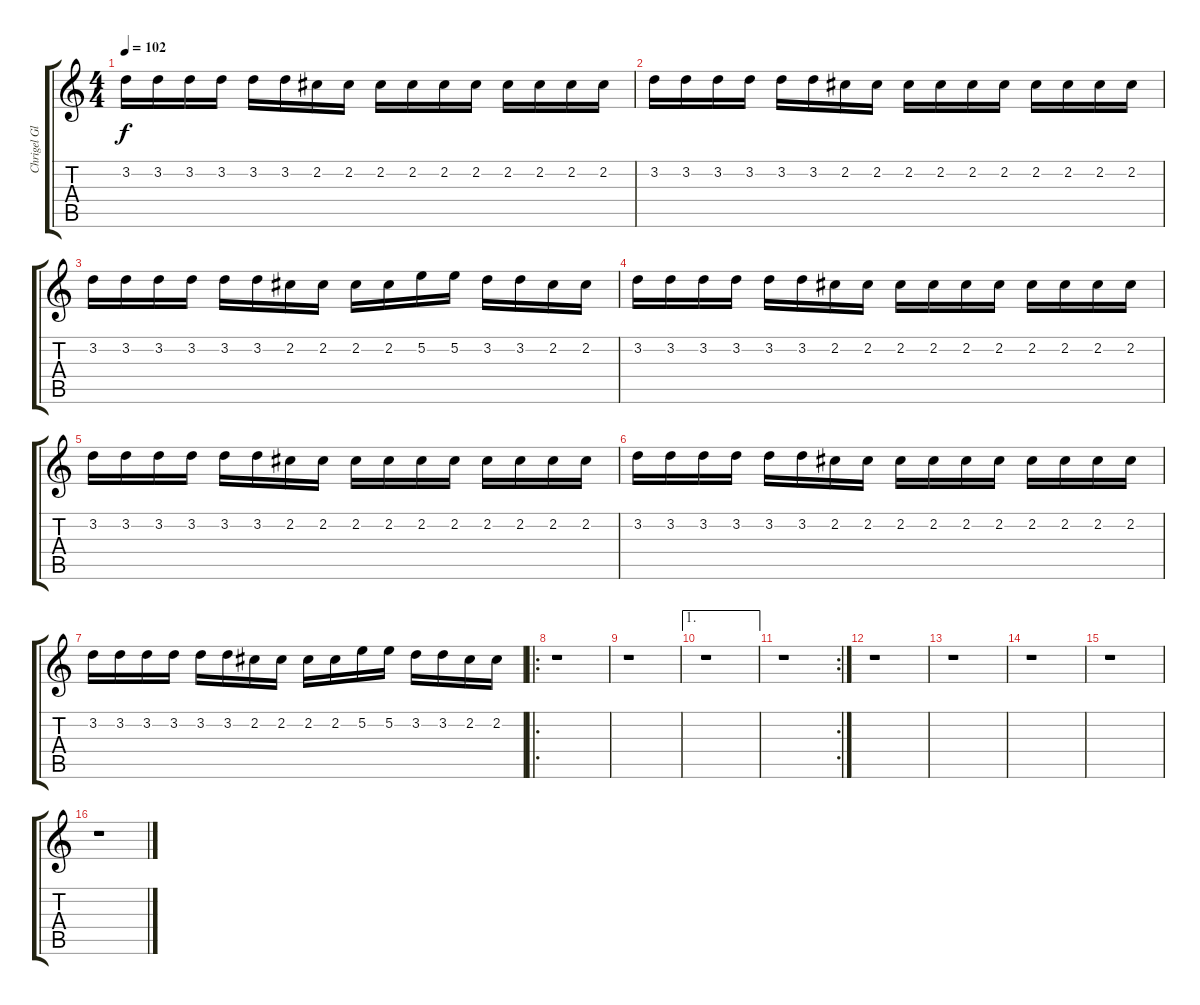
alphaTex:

\track ("Chrigel Glanzmann (mandolin)" "Chrigel Gl") {instrument acousticguitarsteel}
\staff {score tabs}
\tuning (E4 B3 G3 D3 A2 D2) {hide}
\ts (4 4)
\tempo 102
\clef g2
\ks c
3.2.16{dy f} 3.2.16 3.2.16 3.2.16 3.2.16 3.2.16 2.2.16 2.2.16 2.2.16 2.2.16 2.2.16 2.2.16 2.2.16 2.2.16 2.2.16 2.2.16 |
3.2.16 3.2.16 3.2.16 3.2.16 3.2.16 3.2.16 2.2.16 2.2.16 2.2.16 2.2.16 2.2.16 2.2.16 2.2.16 2.2.16 2.2.16 2.2.16 |
3.2.16 3.2.16 3.2.16 3.2.16 3.2.16 3.2.16 2.2.16 2.2.16 2.2.16 2.2.16 5.2.16 5.2.16 3.2.16 3.2.16 2.2.16 2.2.16 |
3.2.16 3.2.16 3.2.16 3.2.16 3.2.16 3.2.16 2.2.16 2.2.16 2.2.16 2.2.16 2.2.16 2.2.16 2.2.16 2.2.16 2.2.16 2.2.16 |
3.2.16 3.2.16 3.2.16 3.2.16 3.2.16 3.2.16 2.2.16 2.2.16 2.2.16 2.2.16 2.2.16 2.2.16 2.2.16 2.2.16 2.2.16 2.2.16 |
3.2.16 3.2.16 3.2.16 3.2.16 3.2.16 3.2.16 2.2.16 2.2.16 2.2.16 2.2.16 2.2.16 2.2.16 2.2.16 2.2.16 2.2.16 2.2.16 |
3.2.16 3.2.16 3.2.16 3.2.16 3.2.16 3.2.16 2.2.16 2.2.16 2.2.16 2.2.16 5.2.16 5.2.16 3.2.16 3.2.16 2.2.16 2.2.16 |
\ro
r.1 |
r.1 |
\ae 1
r.1 |
\rc 2
r.1 |
r.1 |
r.1 |
r.1 |
r.1 |
r.1
